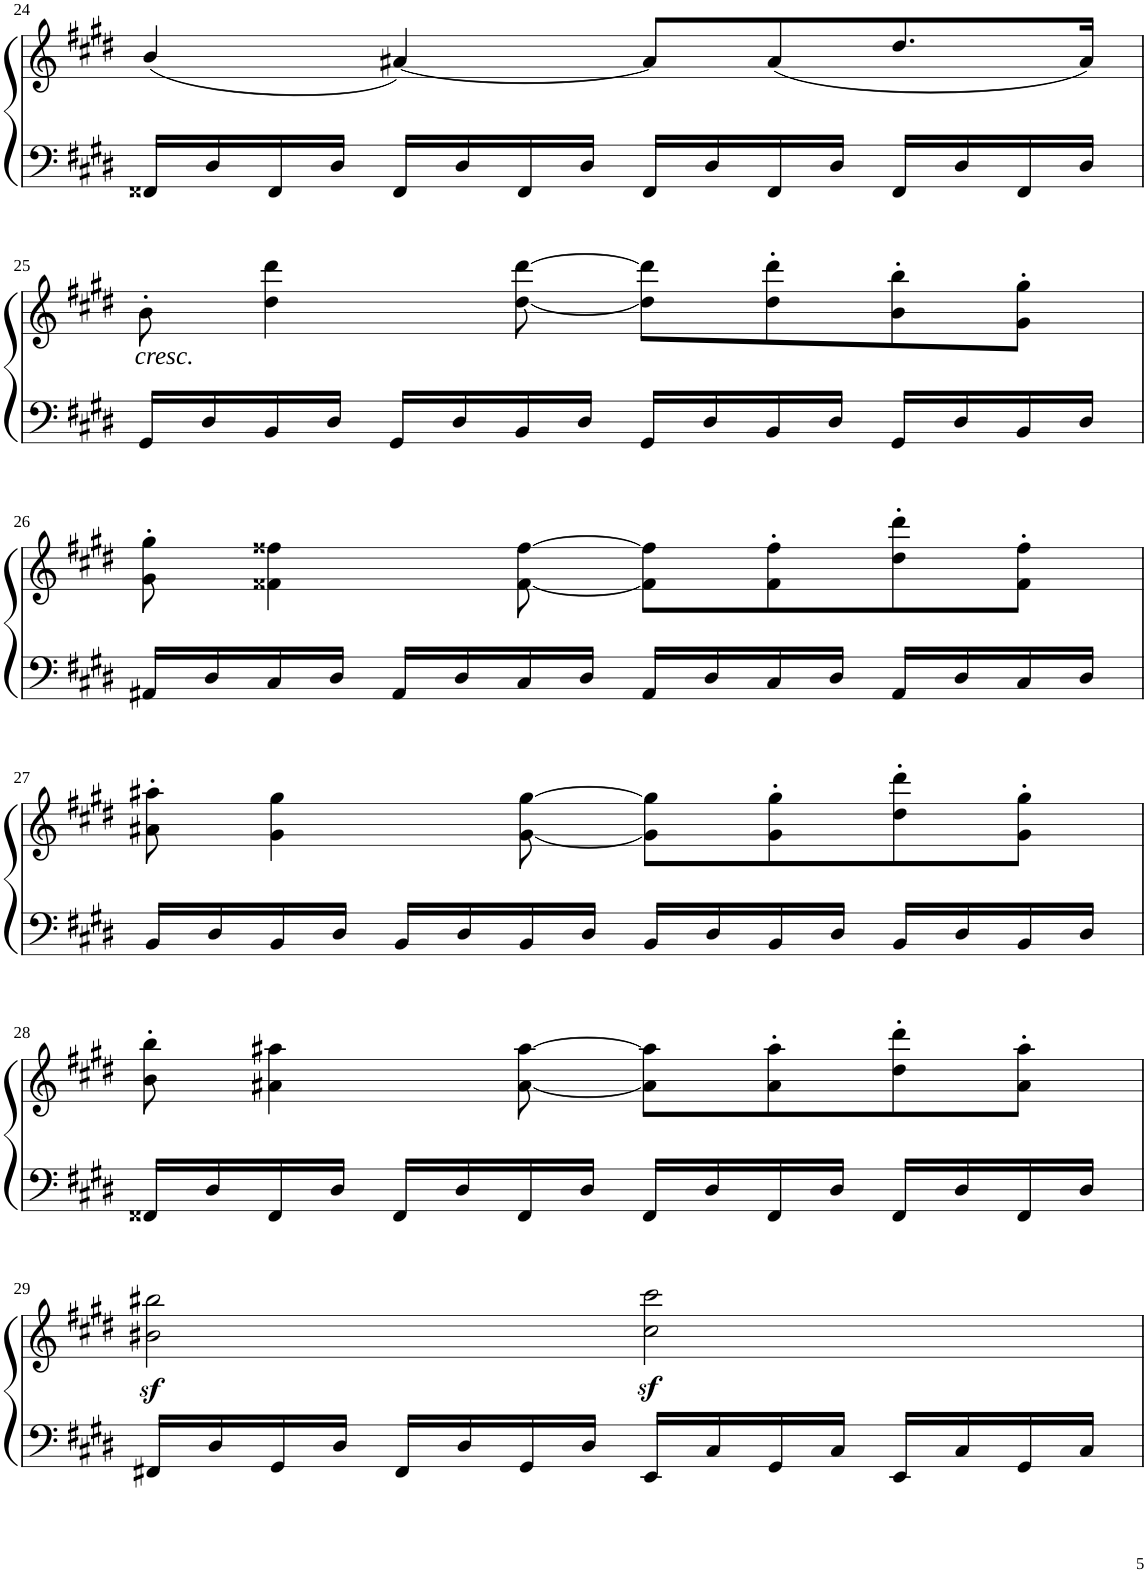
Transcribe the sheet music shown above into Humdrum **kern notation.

**kern	**kern
*part1	*part1
*staff2	*staff1
*I"Piano	*
*I'Pno	*
!!LO:PB:g=z
*clefF4	*clefG2
*k[f#c#g#d#]	*k[f#c#g#d#]
*M4/4	*M4/4
*met(c)	*met(c)
=24	=24
16FF##X/LL	(4b/
16D#/	.
16FF##/	.
16D#/JJ	.
16FF##/LL	[4a#X/)
16D#/	.
16FF##/	.
16D#/JJ	.
16FF##/LL	8a#/L]
16D#/	.
16FF##/	(8a#/
16D#/JJ	.
16FF##/LL	8.dd#/
16D#/	.
16FF##/	.
16D#/JJ	16a#/Jk)
!!LO:LB:g=z
=25	=25
!	!LO:TX:b:i:t=cresc.
16GG#/LL	8b'\
16D#/	.
16BB/	4dd#\ 4ddd#\
16D#/JJ	.
16GG#/LL	.
16D#/	.
16BB/	[8dd#\ [8ddd#\
16D#/JJ	.
16GG#/LL	8dd#\] 8ddd#\]L
16D#/	.
16BB/	8dd#\' 8ddd#\'
16D#/JJ	.
16GG#/LL	8b\' 8bb\'
16D#/	.
16BB/	8g#\' 8gg#\'J
16D#/JJ	.
!!LO:LB:g=z
=26	=26
16AA#X/LL	8g#\' 8gg#\'
16D#/	.
16C#/	4f##X\ 4ff##X\
16D#/JJ	.
16AA#/LL	.
16D#/	.
16C#/	[8f##\ [8ff##\
16D#/JJ	.
16AA#/LL	8f##\] 8ff##\]L
16D#/	.
16C#/	8f##\' 8ff##\'
16D#/JJ	.
16AA#/LL	8dd#\' 8ddd#\'
16D#/	.
16C#/	8f##\' 8ff##\'J
16D#/JJ	.
!!LO:LB:g=z
=27	=27
16BB/LL	8a#X\' 8aa#X\'
16D#/	.
16BB/	4g#\ 4gg#\
16D#/JJ	.
16BB/LL	.
16D#/	.
16BB/	[8g#\ [8gg#\
16D#/JJ	.
16BB/LL	8g#\] 8gg#\]L
16D#/	.
16BB/	8g#\' 8gg#\'
16D#/JJ	.
16BB/LL	8dd#\' 8ddd#\'
16D#/	.
16BB/	8g#\' 8gg#\'J
16D#/JJ	.
!!LO:LB:g=z
=28	=28
16FF##X/LL	8b\' 8bb\'
16D#/	.
16FF##/	4a#X\ 4aa#X\
16D#/JJ	.
16FF##/LL	.
16D#/	.
16FF##/	[8a#\ [8aa#\
16D#/JJ	.
16FF##/LL	8a#\] 8aa#\]L
16D#/	.
16FF##/	8a#\' 8aa#\'
16D#/JJ	.
16FF##/LL	8dd#\' 8ddd#\'
16D#/	.
16FF##/	8a#\' 8aa#\'J
16D#/JJ	.
!!LO:LB:g=z
=29	=29
16FF#X/LL	2b#X\z<^ 2bb#X\z<^
16D#/	.
16GG#/	.
16D#/JJ	.
16FF#/LL	.
16D#/	.
16GG#/	.
16D#/JJ	.
16EE/LL	2cc#\z<^ 2ccc#\z<^
16C#/	.
16GG#/	.
16C#/JJ	.
16EE/LL	.
16C#/	.
16GG#/	.
16C#/JJ	.
=	=
*-	*-
